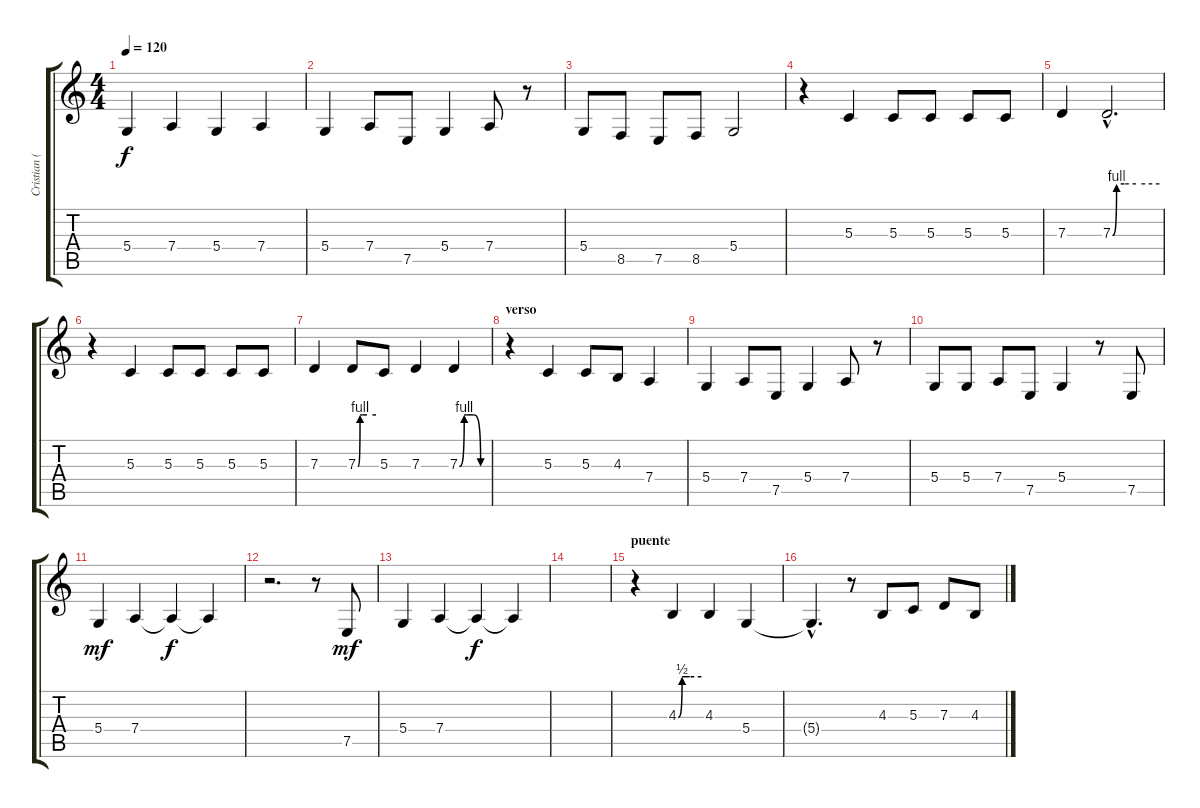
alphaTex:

\track ("Cristian (voz)" "Cristian (") {instrument lead6voice}
\staff {score tabs}
\tuning (E4 B3 G3 D3 A2 E2) {hide}
\ts (4 4)
\tempo 120
\clef g2
\ks c
5.4.4{dy f} 7.4.4 5.4.4 7.4.4 |
5.4.4 7.4.8 7.5.8 5.4.4 7.4.8 r.8 |
5.4.8 8.5.8 7.5.8 8.5.8 5.4.2 |
\section ("" "")
r.4 5.3.4 5.3.8 5.3.8 5.3.8 5.3.8 |
7.3.4 7.3{be (custom 0 0 5 4 15 4 30 4 60 4) hac}.2{d} |
r.4 5.3.4 5.3.8 5.3.8 5.3.8 5.3.8 |
7.3.4 7.3{be (custom 0 0 7 4 10 4 15 4 30 4 60 4)}.8 5.3.8 7.3.4 7.3{be (custom 0 0 10 4 15 4 30 4 45 0 60 0)}.4 |
\section ("" "verso")
r.4 5.3.4 5.3.8 4.3.8 7.4.4 |
5.4.4 7.4.8 7.5.8 5.4.4 7.4.8 r.8 |
5.4.8 5.4.8 7.4.8 7.5.8 5.4.4 r.8 7.5.8 |
5.4.4{dy mf} 7.4.4 7.4{t}.4{dy f volume 14} 7.4{t}.4{volume 13} |
r.2{d volume 15} r.8 7.5.8{dy mf} |
5.4.4 7.4.4 7.4{t}.4{dy f volume 14} 7.4{t}.4{volume 13} |
|
\section ("" "puente")
r.4{volume 15} 4.3{be (custom 0 0 10 2 15 2 30 2 60 2)}.4 4.3.4 5.4.4 |
5.4{hac t}.4{d} r.8 4.3.8 5.3.8 7.3.8 4.3.8
